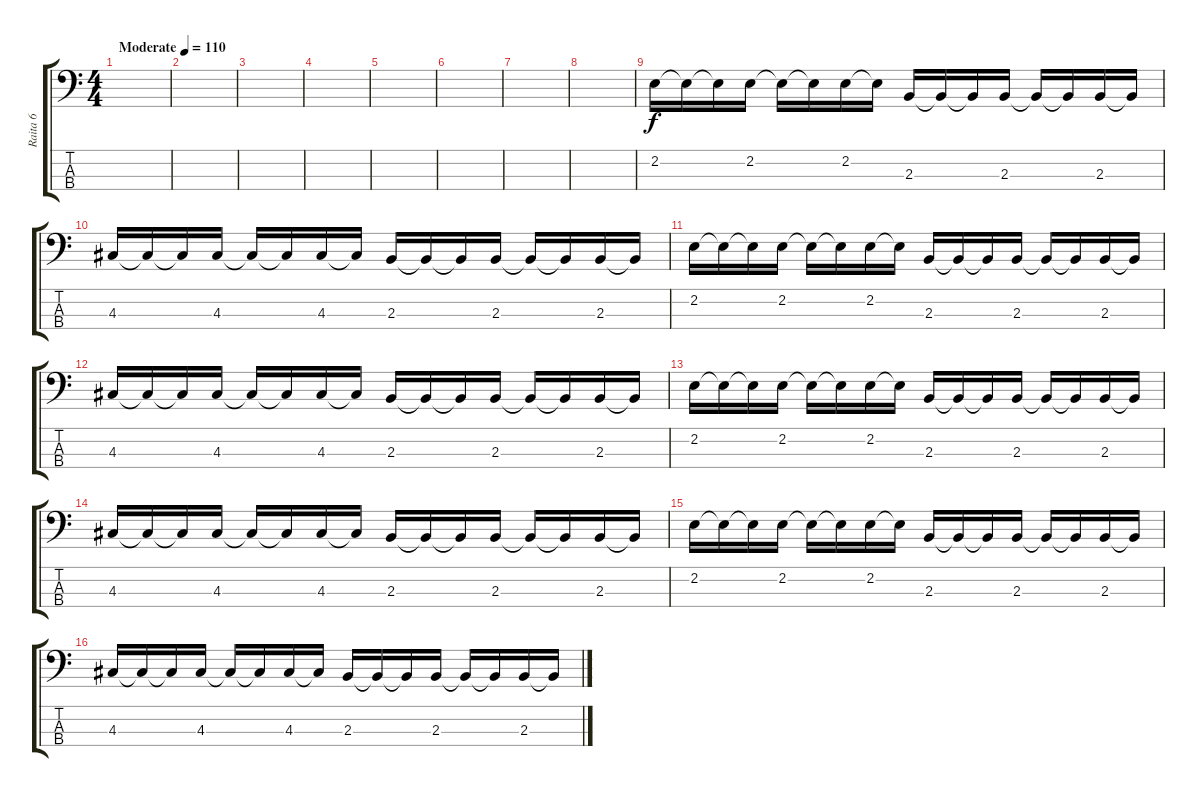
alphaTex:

\track ("Raita 6" "Raita 6") {instrument electricbassfinger}
\staff {score tabs}
\tuning (G2 D2 A1 E1) {hide}
\ts (4 4)
\tempo (110 "Moderate")
\clef f4
\ks c
|
|
|
|
|
|
|
|
2.2.16 2.2{t}.16 2.2{t}.16 2.2.16 2.2{t}.16 2.2{t}.16 2.2.16 2.2{t}.16 2.3.16 2.3{t}.16 2.3{t}.16 2.3.16 2.3{t}.16 2.3{t}.16 2.3.16 2.3{t}.16 |
4.3.16 4.3{t}.16 4.3{t}.16 4.3.16 4.3{t}.16 4.3{t}.16 4.3.16 4.3{t}.16 2.3.16 2.3{t}.16 2.3{t}.16 2.3.16 2.3{t}.16 2.3{t}.16 2.3.16 2.3{t}.16 |
2.2.16 2.2{t}.16 2.2{t}.16 2.2.16 2.2{t}.16 2.2{t}.16 2.2.16 2.2{t}.16 2.3.16 2.3{t}.16 2.3{t}.16 2.3.16 2.3{t}.16 2.3{t}.16 2.3.16 2.3{t}.16 |
4.3.16 4.3{t}.16 4.3{t}.16 4.3.16 4.3{t}.16 4.3{t}.16 4.3.16 4.3{t}.16 2.3.16 2.3{t}.16 2.3{t}.16 2.3.16 2.3{t}.16 2.3{t}.16 2.3.16 2.3{t}.16 |
2.2.16 2.2{t}.16 2.2{t}.16 2.2.16 2.2{t}.16 2.2{t}.16 2.2.16 2.2{t}.16 2.3.16 2.3{t}.16 2.3{t}.16 2.3.16 2.3{t}.16 2.3{t}.16 2.3.16 2.3{t}.16 |
4.3.16 4.3{t}.16 4.3{t}.16 4.3.16 4.3{t}.16 4.3{t}.16 4.3.16 4.3{t}.16 2.3.16 2.3{t}.16 2.3{t}.16 2.3.16 2.3{t}.16 2.3{t}.16 2.3.16 2.3{t}.16 |
2.2.16 2.2{t}.16 2.2{t}.16 2.2.16 2.2{t}.16 2.2{t}.16 2.2.16 2.2{t}.16 2.3.16 2.3{t}.16 2.3{t}.16 2.3.16 2.3{t}.16 2.3{t}.16 2.3.16 2.3{t}.16 |
4.3.16 4.3{t}.16 4.3{t}.16 4.3.16 4.3{t}.16 4.3{t}.16 4.3.16 4.3{t}.16 2.3.16 2.3{t}.16 2.3{t}.16 2.3.16 2.3{t}.16 2.3{t}.16 2.3.16 2.3{t}.16
